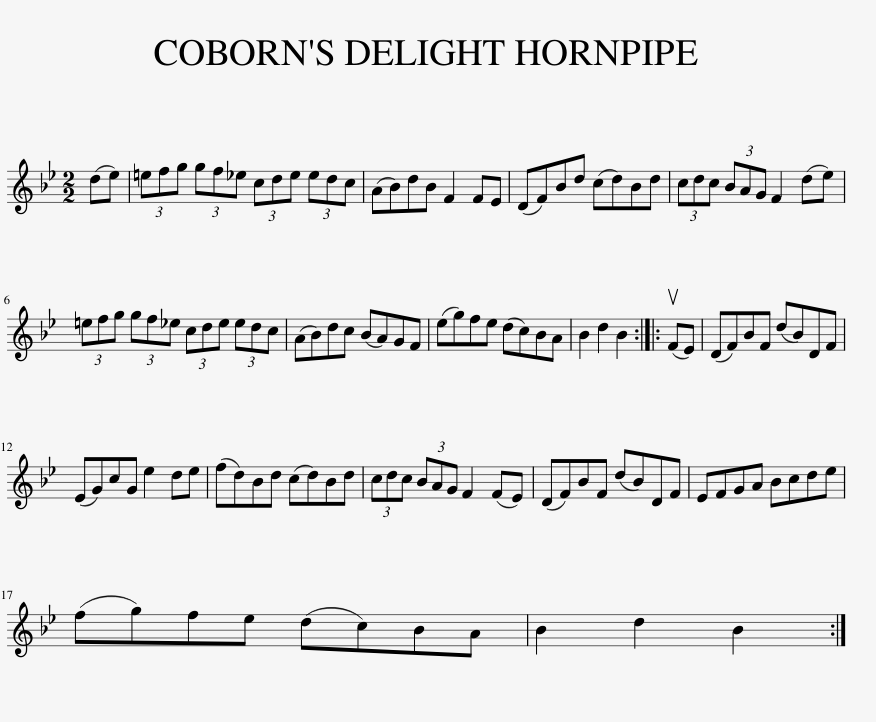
X:1
L:1/8
M:2/2
I:linebreak $
K:Bb
V:1 treble
V:1
 (de) | (3=efg (3gf_e (3cde (3edc | (AB)dB F2 FE | (DF)Bd (cd)Bd | (3cdc (3BAG F2 (de) |$ %5
 (3=efg (3gf_e (3cde (3edc | (AB)dc (BA)GF | (eg)fe (dc)BA | B2 d2 B2 :: (uFE) | %10
 (DF)BF (dB)DF |$ (EG)cG e2 de | (fd)Bd (cd)Bd | (3cdc (3BAG F2 (FE) | (DF)BF (dB)DF | %15
 EFGA Bcde |$ (fg)fe (dc)BA | B2 d2 B2 :| %18
